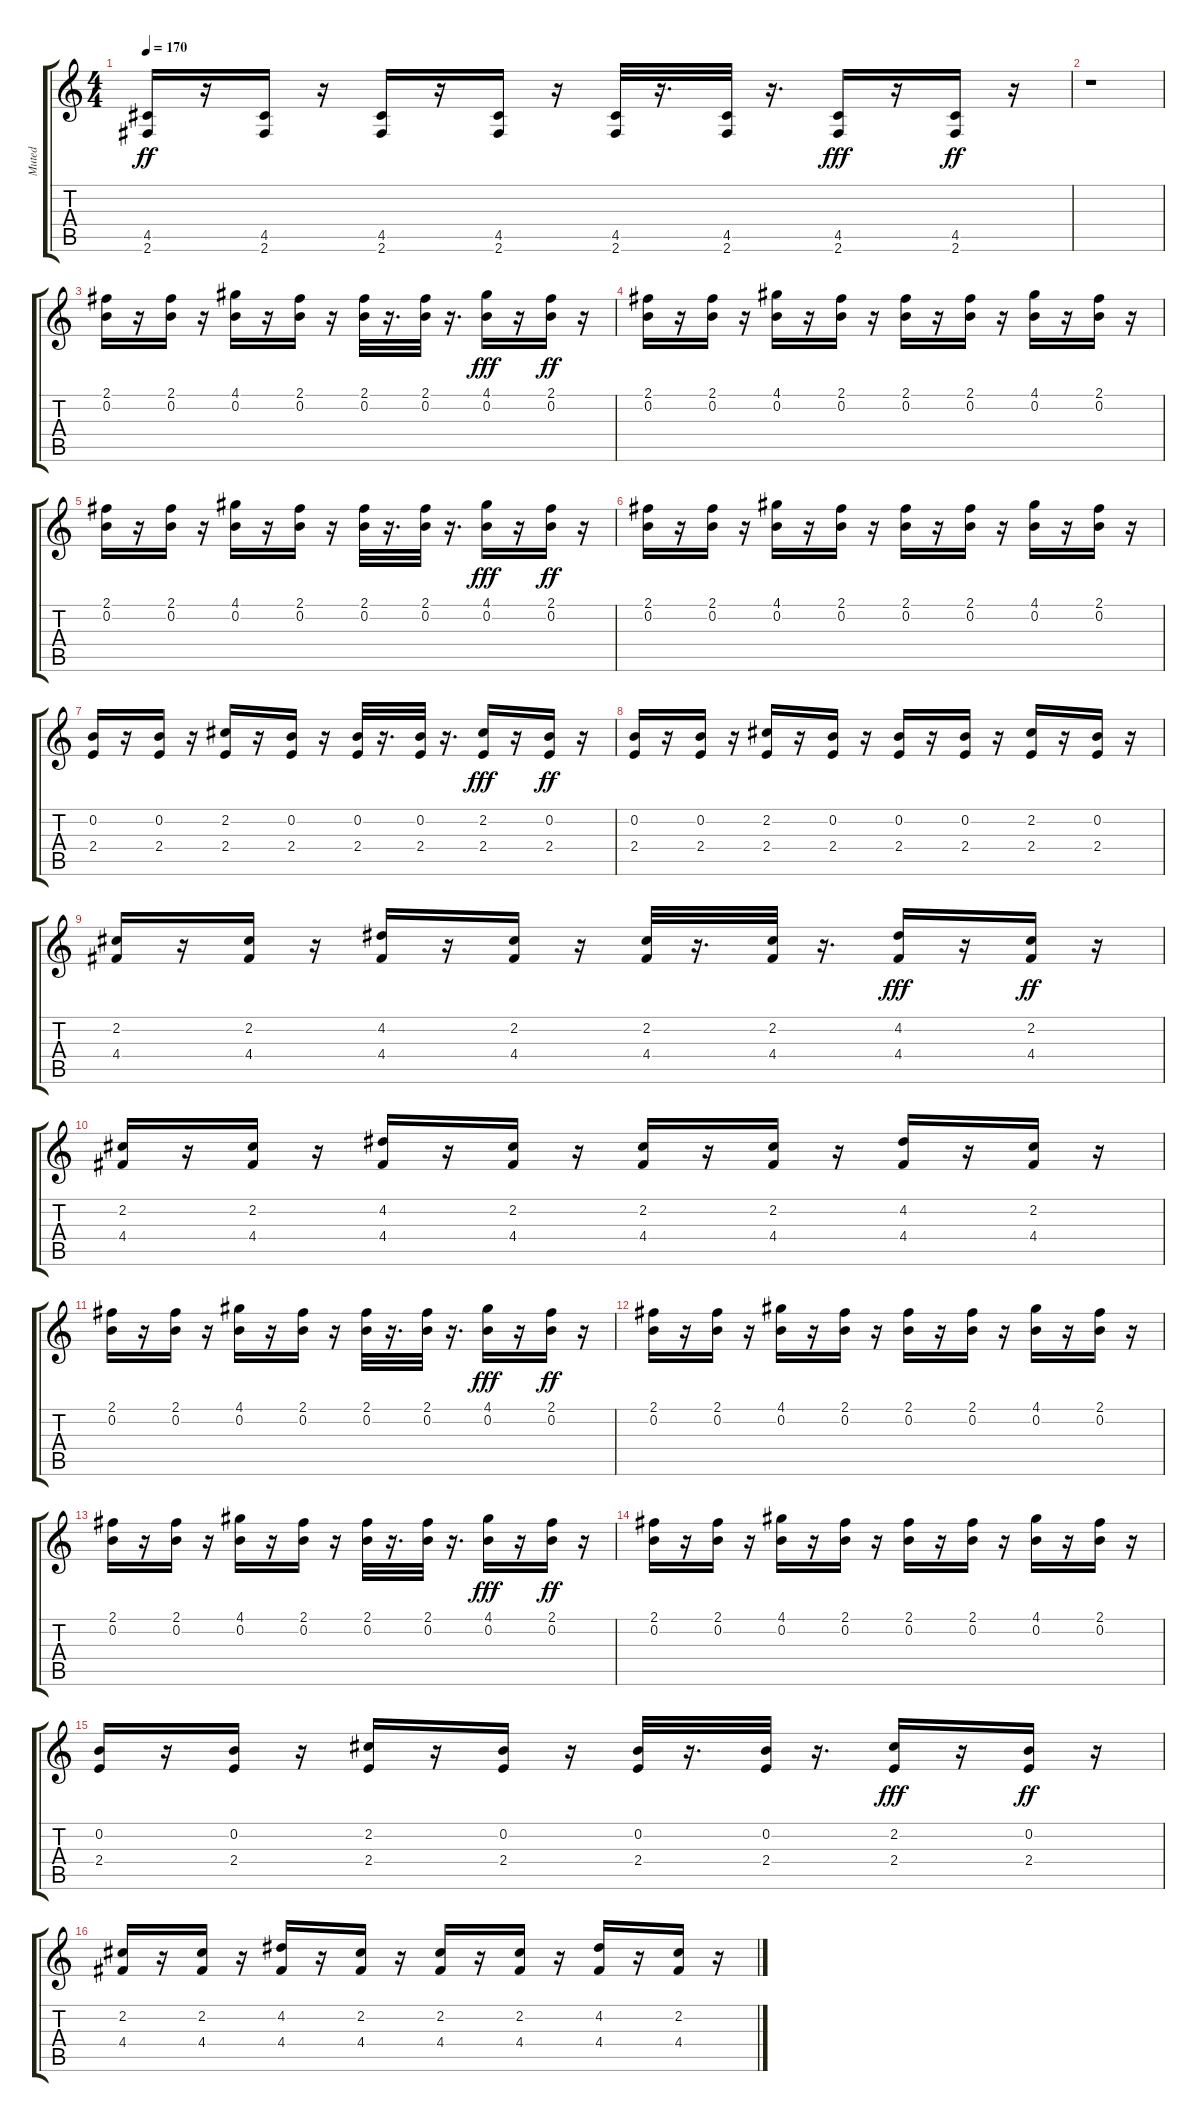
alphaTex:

\track ("Muted" "Muted") {instrument acousticguitarsteel}
\staff {score tabs}
\tuning (E4 B3 G3 D3 A2 E2) {hide}
\ts (4 4)
\tempo 170
\clef g2
\ks c
(4.5 2.6).16{dy ff} r.16 (4.5 2.6).16 r.16 (4.5 2.6).16 r.16 (4.5 2.6).16 r.16 (4.5 2.6).32 r.16{d} (4.5 2.6).32 r.16{d} (4.5 2.6).16{dy fff} r.16 (4.5 2.6).16{dy ff} r.16 |
r.1 |
(2.1 0.2).16 r.16 (2.1 0.2).16 r.16 (4.1 0.2).16 r.16 (2.1 0.2).16 r.16 (2.1 0.2).32 r.16{d} (2.1 0.2).32 r.16{d} (4.1 0.2).16{dy fff} r.16 (2.1 0.2).16{dy ff} r.16 |
(2.1 0.2).16 r.16 (2.1 0.2).16 r.16 (4.1 0.2).16 r.16 (2.1 0.2).16 r.16 (2.1 0.2).16 r.16 (2.1 0.2).16 r.16 (4.1 0.2).16 r.16 (2.1 0.2).16 r.16 |
(2.1 0.2).16 r.16 (2.1 0.2).16 r.16 (4.1 0.2).16 r.16 (2.1 0.2).16 r.16 (2.1 0.2).32 r.16{d} (2.1 0.2).32 r.16{d} (4.1 0.2).16{dy fff} r.16 (2.1 0.2).16{dy ff} r.16 |
(2.1 0.2).16 r.16 (2.1 0.2).16 r.16 (4.1 0.2).16 r.16 (2.1 0.2).16 r.16 (2.1 0.2).16 r.16 (2.1 0.2).16 r.16 (4.1 0.2).16 r.16 (2.1 0.2).16 r.16 |
(0.2 2.4).16 r.16 (0.2 2.4).16 r.16 (2.2 2.4).16 r.16 (0.2 2.4).16 r.16 (0.2 2.4).32 r.16{d} (0.2 2.4).32 r.16{d} (2.2 2.4).16{dy fff} r.16 (0.2 2.4).16{dy ff} r.16 |
(0.2 2.4).16 r.16 (0.2 2.4).16 r.16 (2.2 2.4).16 r.16 (0.2 2.4).16 r.16 (0.2 2.4).16 r.16 (0.2 2.4).16 r.16 (2.2 2.4).16 r.16 (0.2 2.4).16 r.16 |
(2.2 4.4).16 r.16 (2.2 4.4).16 r.16 (4.2 4.4).16 r.16 (2.2 4.4).16 r.16 (2.2 4.4).32 r.16{d} (2.2 4.4).32 r.16{d} (4.2 4.4).16{dy fff} r.16 (2.2 4.4).16{dy ff} r.16 |
(2.2 4.4).16 r.16 (2.2 4.4).16 r.16 (4.2 4.4).16 r.16 (2.2 4.4).16 r.16 (2.2 4.4).16 r.16 (2.2 4.4).16 r.16 (4.2 4.4).16 r.16 (2.2 4.4).16 r.16 |
(2.1 0.2).16 r.16 (2.1 0.2).16 r.16 (4.1 0.2).16 r.16 (2.1 0.2).16 r.16 (2.1 0.2).32 r.16{d} (2.1 0.2).32 r.16{d} (4.1 0.2).16{dy fff} r.16 (2.1 0.2).16{dy ff} r.16 |
(2.1 0.2).16 r.16 (2.1 0.2).16 r.16 (4.1 0.2).16 r.16 (2.1 0.2).16 r.16 (2.1 0.2).16 r.16 (2.1 0.2).16 r.16 (4.1 0.2).16 r.16 (2.1 0.2).16 r.16 |
(2.1 0.2).16 r.16 (2.1 0.2).16 r.16 (4.1 0.2).16 r.16 (2.1 0.2).16 r.16 (2.1 0.2).32 r.16{d} (2.1 0.2).32 r.16{d} (4.1 0.2).16{dy fff} r.16 (2.1 0.2).16{dy ff} r.16 |
(2.1 0.2).16 r.16 (2.1 0.2).16 r.16 (4.1 0.2).16 r.16 (2.1 0.2).16 r.16 (2.1 0.2).16 r.16 (2.1 0.2).16 r.16 (4.1 0.2).16 r.16 (2.1 0.2).16 r.16 |
(0.2 2.4).16 r.16 (0.2 2.4).16 r.16 (2.2 2.4).16 r.16 (0.2 2.4).16 r.16 (0.2 2.4).32 r.16{d} (0.2 2.4).32 r.16{d} (2.2 2.4).16{dy fff} r.16 (0.2 2.4).16{dy ff} r.16 |
(2.2 4.4).16 r.16 (2.2 4.4).16 r.16 (4.2 4.4).16 r.16 (2.2 4.4).16 r.16 (2.2 4.4).16 r.16 (2.2 4.4).16 r.16 (4.2 4.4).16 r.16 (2.2 4.4).16 r.16
